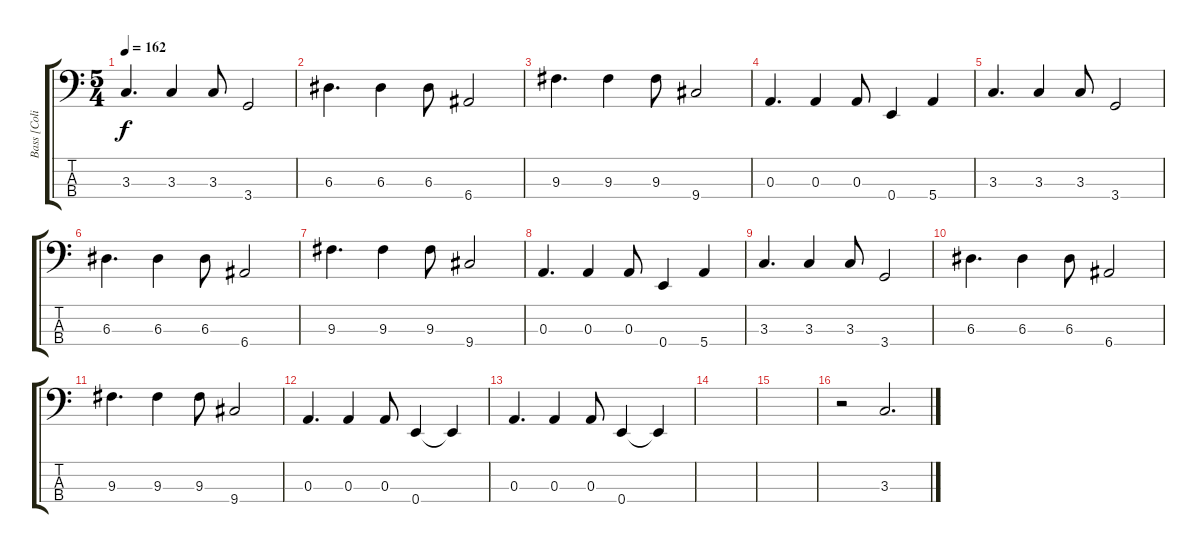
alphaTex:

\track ("Bass [Colin Edwin]" "Bass [Coli") {instrument electricbassfinger}
\staff {score tabs}
\tuning (G2 D2 A1 E1) {hide}
\ts (5 4)
\tempo 162
\clef f4
\ks c
3.3.4{d dy f} 3.3.4 3.3.8 3.4.2 |
6.3.4{d} 6.3.4 6.3.8 6.4.2 |
9.3.4{d} 9.3.4 9.3.8 9.4.2 |
0.3.4{d} 0.3.4 0.3.8 0.4.4 5.4.4 |
3.3.4{d} 3.3.4 3.3.8 3.4.2 |
6.3.4{d} 6.3.4 6.3.8 6.4.2 |
9.3.4{d} 9.3.4 9.3.8 9.4.2 |
0.3.4{d} 0.3.4 0.3.8 0.4.4 5.4.4 |
3.3.4{d} 3.3.4 3.3.8 3.4.2 |
6.3.4{d} 6.3.4 6.3.8 6.4.2 |
9.3.4{d} 9.3.4 9.3.8 9.4.2 |
0.3.4{d} 0.3.4 0.3.8 0.4.4 0.4{t}.4 |
0.3.4{d} 0.3.4 0.3.8 0.4.4 0.4{t}.4 |
|
|
r.2 3.3.2{d}
